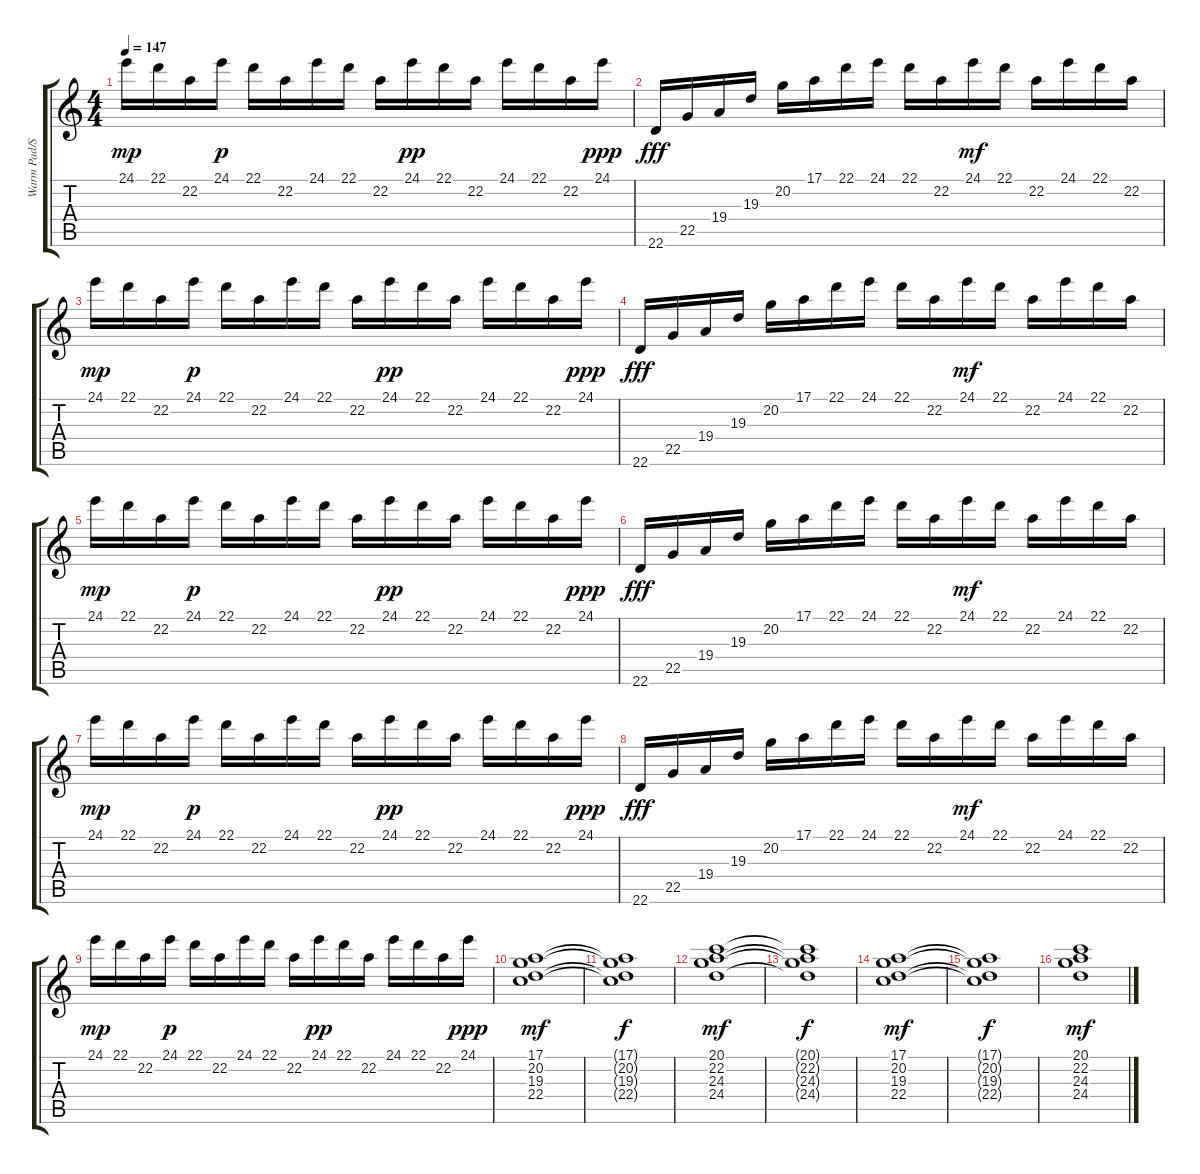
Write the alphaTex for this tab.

\track ("Warm Pad/Synth Brass 1/Synth Strings 2" "Warm Pad/S") {instrument pad2warm}
\staff {score tabs}
\tuning (E4 B3 G3 D3 A2 E2) {hide}
\ts (4 4)
\tempo 147
\clef g2
\ks c
24.1.16{dy mp} 22.1.16 22.2.16 24.1.16{dy p} 22.1.16 22.2.16 24.1.16 22.1.16 22.2.16 24.1.16{dy pp} 22.1.16 22.2.16 24.1.16 22.1.16 22.2.16 24.1.16{dy ppp} |
22.6.16{dy fff} 22.5.16 19.4.16 19.3.16 20.2.16 17.1.16 22.1.16 24.1.16 22.1.16 22.2.16 24.1.16{dy mf} 22.1.16 22.2.16 24.1.16 22.1.16 22.2.16 |
24.1.16{dy mp} 22.1.16 22.2.16 24.1.16{dy p} 22.1.16 22.2.16 24.1.16 22.1.16 22.2.16 24.1.16{dy pp} 22.1.16 22.2.16 24.1.16 22.1.16 22.2.16 24.1.16{dy ppp} |
22.6.16{dy fff} 22.5.16 19.4.16 19.3.16 20.2.16 17.1.16 22.1.16 24.1.16 22.1.16 22.2.16 24.1.16{dy mf} 22.1.16 22.2.16 24.1.16 22.1.16 22.2.16 |
24.1.16{dy mp} 22.1.16 22.2.16 24.1.16{dy p} 22.1.16 22.2.16 24.1.16 22.1.16 22.2.16 24.1.16{dy pp} 22.1.16 22.2.16 24.1.16 22.1.16 22.2.16 24.1.16{dy ppp} |
22.6.16{dy fff} 22.5.16 19.4.16 19.3.16 20.2.16 17.1.16 22.1.16 24.1.16 22.1.16 22.2.16 24.1.16{dy mf} 22.1.16 22.2.16 24.1.16 22.1.16 22.2.16 |
24.1.16{dy mp} 22.1.16 22.2.16 24.1.16{dy p} 22.1.16 22.2.16 24.1.16 22.1.16 22.2.16 24.1.16{dy pp} 22.1.16 22.2.16 24.1.16 22.1.16 22.2.16 24.1.16{dy ppp} |
22.6.16{dy fff} 22.5.16 19.4.16 19.3.16 20.2.16 17.1.16 22.1.16 24.1.16 22.1.16 22.2.16 24.1.16{dy mf} 22.1.16 22.2.16 24.1.16 22.1.16 22.2.16 |
24.1.16{dy mp} 22.1.16 22.2.16 24.1.16{dy p} 22.1.16 22.2.16 24.1.16 22.1.16 22.2.16 24.1.16{dy pp} 22.1.16 22.2.16 24.1.16 22.1.16 22.2.16 24.1.16{dy ppp} |
(17.1 20.2 19.3 22.4).1{dy mf instrument synthstrings2} |
(17.1{t} 20.2{t} 19.3{t} 22.4{t}).1{dy f} |
(20.1 22.2 24.3 24.4).1{dy mf} |
(20.1{t} 22.2{t} 24.3{t} 24.4{t}).1{dy f} |
(17.1 20.2 19.3 22.4).1{dy mf} |
(17.1{t} 20.2{t} 19.3{t} 22.4{t}).1{dy f} |
(20.1 22.2 24.3 24.4).1{dy mf}
